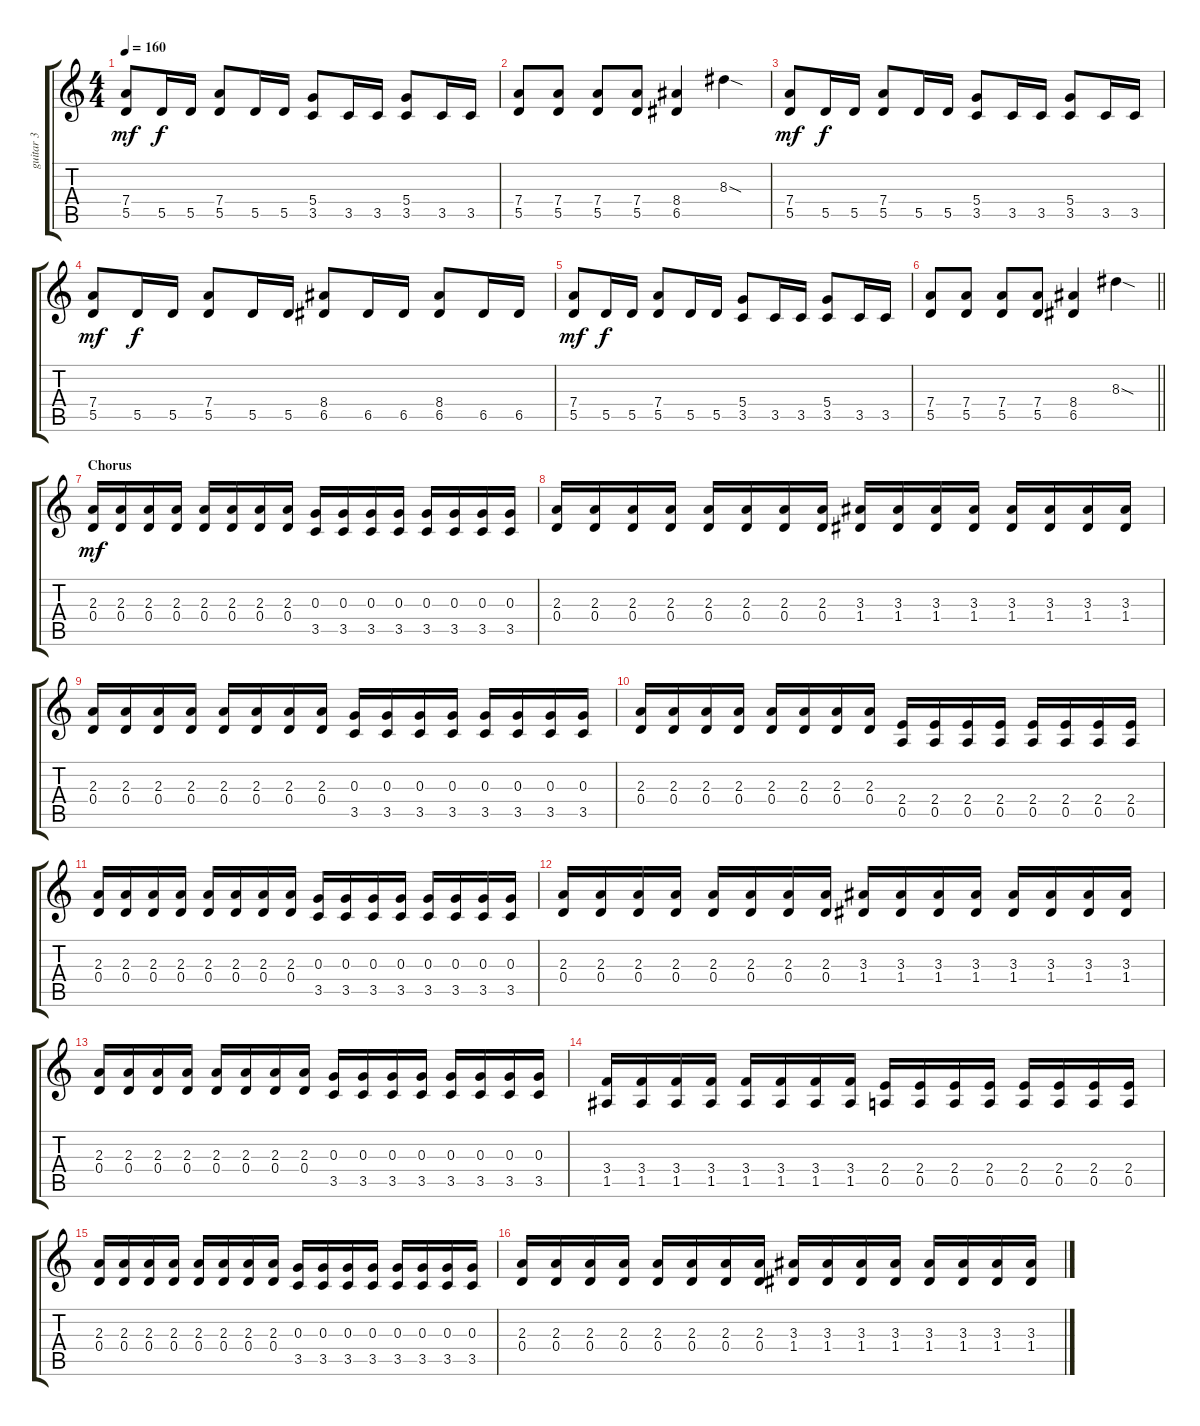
\track ("guitar 3" "guitar 3") {instrument distortionguitar}
\staff {score tabs}
\tuning (E4 B3 G3 D3 A2 E2) {hide}
\ts (4 4)
\tempo 160
\clef g2
\ks c
(7.4 5.5).8{dy mf} 5.5.16{dy f} 5.5.16 (7.4 5.5).8 5.5.16 5.5.16 (5.4 3.5).8 3.5.16 3.5.16 (5.4 3.5).8 3.5.16 3.5.16 |
(7.4 5.5).8 (7.4 5.5).8 (7.4 5.5).8 (7.4 5.5).8 (8.4 6.5).4 8.3{sod}.4 |
(7.4 5.5).8{dy mf} 5.5.16{dy f} 5.5.16 (7.4 5.5).8 5.5.16 5.5.16 (5.4 3.5).8 3.5.16 3.5.16 (5.4 3.5).8 3.5.16 3.5.16 |
(7.4 5.5).8{dy mf} 5.5.16{dy f} 5.5.16 (7.4 5.5).8 5.5.16 5.5.16 (8.4 6.5).8 6.5.16 6.5.16 (8.4 6.5).8 6.5.16 6.5.16 |
(7.4 5.5).8{dy mf} 5.5.16{dy f} 5.5.16 (7.4 5.5).8 5.5.16 5.5.16 (5.4 3.5).8 3.5.16 3.5.16 (5.4 3.5).8 3.5.16 3.5.16 |
\barLineRight lightlight
(7.4 5.5).8 (7.4 5.5).8 (7.4 5.5).8 (7.4 5.5).8 (8.4 6.5).4 8.3{sod}.4 |
\section ("" "Chorus")
(2.3 0.4).16{dy mf} (2.3 0.4).16 (2.3 0.4).16 (2.3 0.4).16 (2.3 0.4).16 (2.3 0.4).16 (2.3 0.4).16 (2.3 0.4).16 (0.3 3.5).16 (0.3 3.5).16 (0.3 3.5).16 (0.3 3.5).16 (0.3 3.5).16 (0.3 3.5).16 (0.3 3.5).16 (0.3 3.5).16 |
(2.3 0.4).16 (2.3 0.4).16 (2.3 0.4).16 (2.3 0.4).16 (2.3 0.4).16 (2.3 0.4).16 (2.3 0.4).16 (2.3 0.4).16 (3.3 1.4).16 (3.3 1.4).16 (3.3 1.4).16 (3.3 1.4).16 (3.3 1.4).16 (3.3 1.4).16 (3.3 1.4).16 (3.3 1.4).16 |
(2.3 0.4).16 (2.3 0.4).16 (2.3 0.4).16 (2.3 0.4).16 (2.3 0.4).16 (2.3 0.4).16 (2.3 0.4).16 (2.3 0.4).16 (0.3 3.5).16 (0.3 3.5).16 (0.3 3.5).16 (0.3 3.5).16 (0.3 3.5).16 (0.3 3.5).16 (0.3 3.5).16 (0.3 3.5).16 |
(2.3 0.4).16 (2.3 0.4).16 (2.3 0.4).16 (2.3 0.4).16 (2.3 0.4).16 (2.3 0.4).16 (2.3 0.4).16 (2.3 0.4).16 (2.4 0.5).16 (2.4 0.5).16 (2.4 0.5).16 (2.4 0.5).16 (2.4 0.5).16 (2.4 0.5).16 (2.4 0.5).16 (2.4 0.5).16 |
(2.3 0.4).16 (2.3 0.4).16 (2.3 0.4).16 (2.3 0.4).16 (2.3 0.4).16 (2.3 0.4).16 (2.3 0.4).16 (2.3 0.4).16 (0.3 3.5).16 (0.3 3.5).16 (0.3 3.5).16 (0.3 3.5).16 (0.3 3.5).16 (0.3 3.5).16 (0.3 3.5).16 (0.3 3.5).16 |
(2.3 0.4).16 (2.3 0.4).16 (2.3 0.4).16 (2.3 0.4).16 (2.3 0.4).16 (2.3 0.4).16 (2.3 0.4).16 (2.3 0.4).16 (3.3 1.4).16 (3.3 1.4).16 (3.3 1.4).16 (3.3 1.4).16 (3.3 1.4).16 (3.3 1.4).16 (3.3 1.4).16 (3.3 1.4).16 |
(2.3 0.4).16 (2.3 0.4).16 (2.3 0.4).16 (2.3 0.4).16 (2.3 0.4).16 (2.3 0.4).16 (2.3 0.4).16 (2.3 0.4).16 (0.3 3.5).16 (0.3 3.5).16 (0.3 3.5).16 (0.3 3.5).16 (0.3 3.5).16 (0.3 3.5).16 (0.3 3.5).16 (0.3 3.5).16 |
(3.4 1.5).16 (3.4 1.5).16 (3.4 1.5).16 (3.4 1.5).16 (3.4 1.5).16 (3.4 1.5).16 (3.4 1.5).16 (3.4 1.5).16 (2.4 0.5).16 (2.4 0.5).16 (2.4 0.5).16 (2.4 0.5).16 (2.4 0.5).16 (2.4 0.5).16 (2.4 0.5).16 (2.4 0.5).16 |
(2.3 0.4).16 (2.3 0.4).16 (2.3 0.4).16 (2.3 0.4).16 (2.3 0.4).16 (2.3 0.4).16 (2.3 0.4).16 (2.3 0.4).16 (0.3 3.5).16 (0.3 3.5).16 (0.3 3.5).16 (0.3 3.5).16 (0.3 3.5).16 (0.3 3.5).16 (0.3 3.5).16 (0.3 3.5).16 |
(2.3 0.4).16 (2.3 0.4).16 (2.3 0.4).16 (2.3 0.4).16 (2.3 0.4).16 (2.3 0.4).16 (2.3 0.4).16 (2.3 0.4).16 (3.3 1.4).16 (3.3 1.4).16 (3.3 1.4).16 (3.3 1.4).16 (3.3 1.4).16 (3.3 1.4).16 (3.3 1.4).16 (3.3 1.4).16
